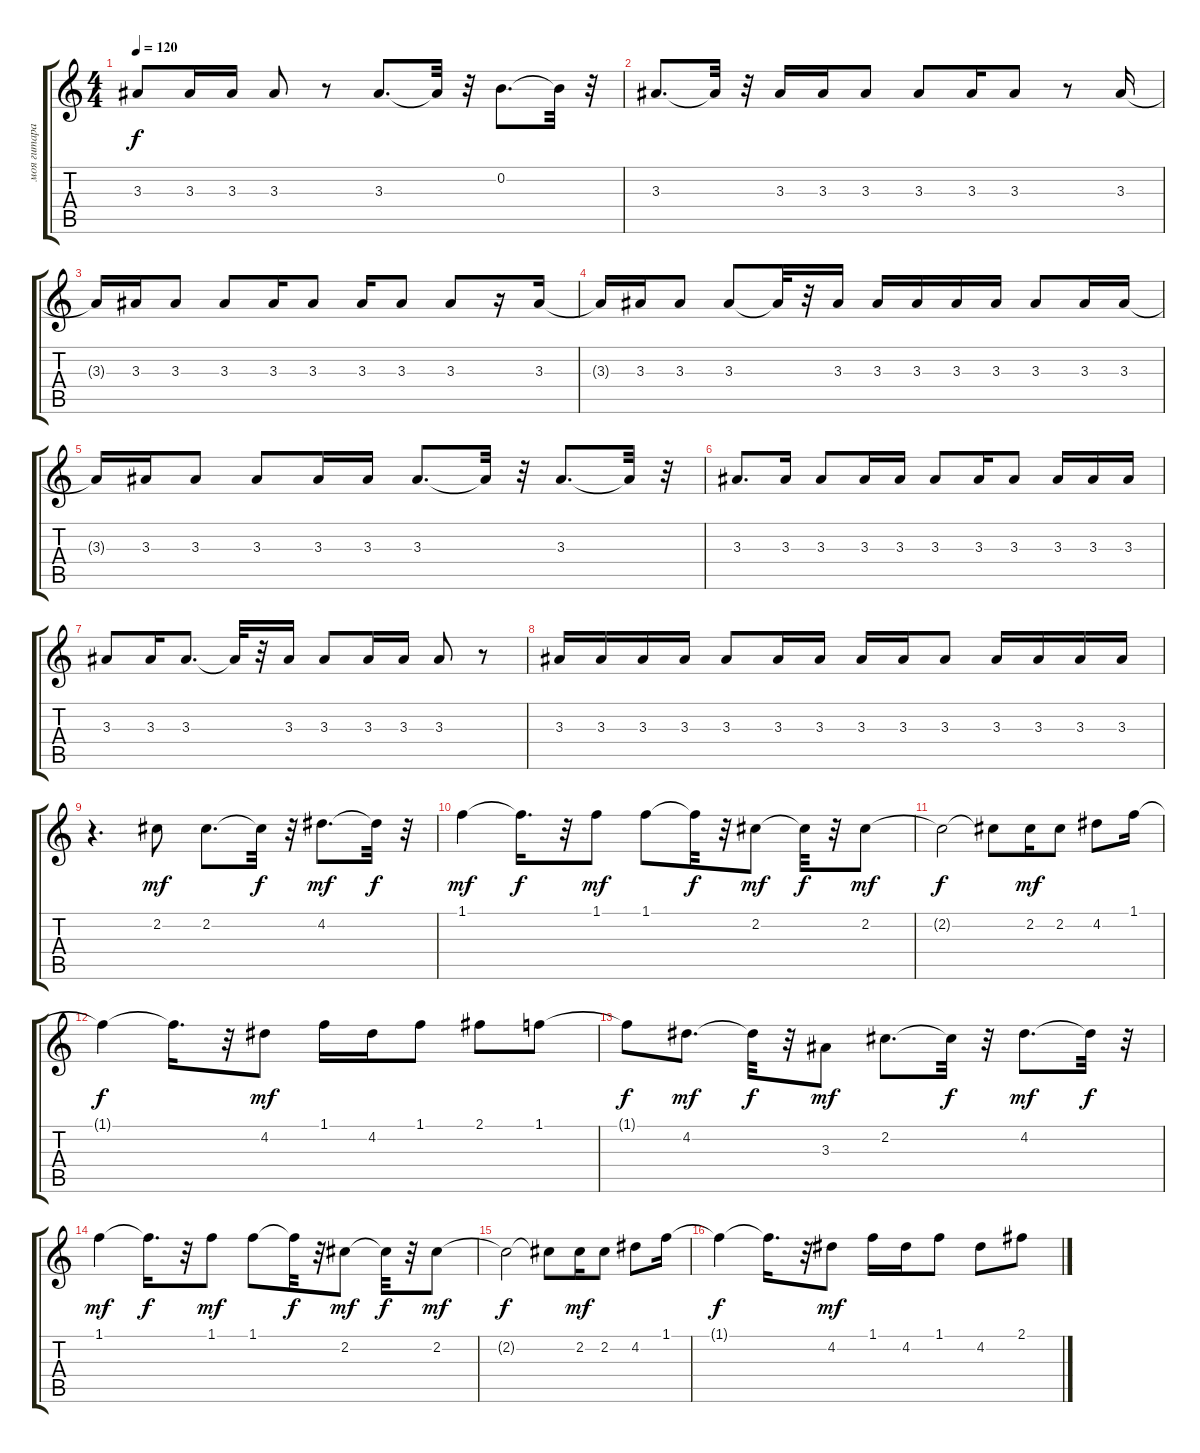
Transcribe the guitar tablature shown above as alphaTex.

\track ("моя гитара" "моя гитара") {instrument acousticguitarsteel}
\staff {score tabs}
\tuning (E4 B3 G3 D3 A2 E2) {hide}
\ts (4 4)
\tempo 120
\clef g2
\ks c
3.3.8{dy f} 3.3.16 3.3.16 3.3.8 r.8 3.3.8{d} 3.3{t}.32 r.32 0.2.8{d} 0.2{t}.32 r.32 |
3.3.8{d} 3.3{t}.32 r.32 3.3.16 3.3.16 3.3.8 3.3.8 3.3.16 3.3.8 r.8 3.3.16 |
3.3{t}.16 3.3.16 3.3.8 3.3.8 3.3.16 3.3.8 3.3.16 3.3.8 3.3.8 r.16 3.3.16 |
3.3{t}.16 3.3.16 3.3.8 3.3.8 3.3{t}.32 r.32 3.3.16 3.3.16 3.3.16 3.3.16 3.3.16 3.3.8 3.3.16 3.3.16 |
3.3{t}.16 3.3.16 3.3.8 3.3.8 3.3.16 3.3.16 3.3.8{d} 3.3{t}.32 r.32 3.3.8{d} 3.3{t}.32 r.32 |
3.3.8{d} 3.3.16 3.3.8 3.3.16 3.3.16 3.3.8 3.3.16 3.3.8 3.3.16 3.3.16 3.3.16 |
3.3.8 3.3.16 3.3.8{d} 3.3{t}.32 r.32 3.3.16 3.3.8 3.3.16 3.3.16 3.3.8 r.8 |
3.3.16 3.3.16 3.3.16 3.3.16 3.3.8 3.3.16 3.3.16 3.3.16 3.3.16 3.3.8 3.3.16 3.3.16 3.3.16 3.3.16 |
r.4{d} 2.2.8{dy mf} 2.2.8{d} 2.2{t}.32{dy f} r.32 4.2.8{d dy mf} 4.2{t}.32{dy f} r.32 |
1.1.4{dy mf} 1.1{t}.16{d dy f} r.32 1.1.8{dy mf} 1.1.8 1.1{t}.32{dy f} r.32 2.2.8{dy mf} 2.2{t}.32{dy f} r.32 2.2.8{dy mf} |
2.2{t}.2{dy f} 2.2{t}.8 2.2.16{dy mf} 2.2.8 4.2.8 1.1.16 |
1.1{t}.4{dy f} 1.1{t}.16{d} r.32 4.2.8{dy mf} 1.1.16 4.2.16 1.1.8 2.1.8 1.1.8 |
1.1{t}.8{dy f} 4.2.8{d dy mf} 4.2{t}.32{dy f} r.32 3.3.8{dy mf} 2.2.8{d} 2.2{t}.32{dy f} r.32 4.2.8{d dy mf} 4.2{t}.32{dy f} r.32 |
1.1.4{dy mf} 1.1{t}.16{d dy f} r.32 1.1.8{dy mf} 1.1.8 1.1{t}.32{dy f} r.32 2.2.8{dy mf} 2.2{t}.32{dy f} r.32 2.2.8{dy mf} |
2.2{t}.2{dy f} 2.2{t}.8 2.2.16{dy mf} 2.2.8 4.2.8 1.1.16 |
1.1{t}.4{dy f} 1.1{t}.16{d} r.32 4.2.8{dy mf} 1.1.16 4.2.16 1.1.8 4.2.8 2.1.8
